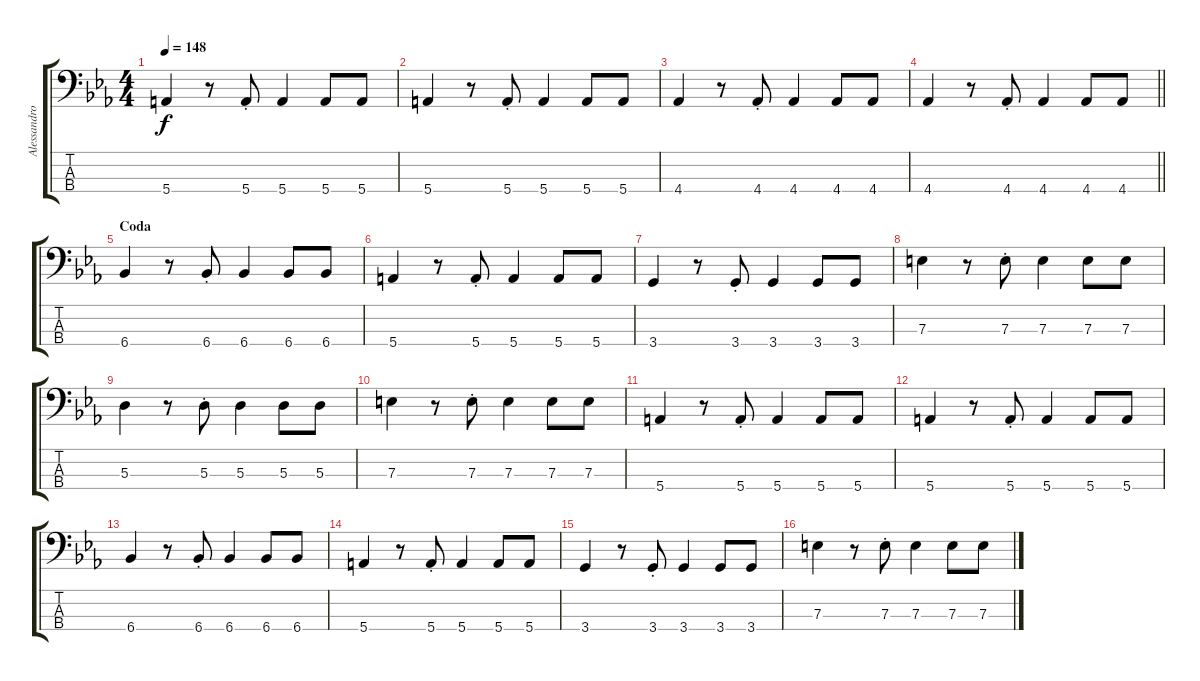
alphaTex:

\track ("Alessandro Majorino [Basso]" "Alessandro") {instrument electricbassfinger}
\staff {score tabs}
\tuning (G2 D2 A1 E1) {hide}
\ts (4 4)
\tempo 148
\clef f4
\ks cminor
5.4.4{dy f} r.8 5.4{st}.8 5.4.4 5.4.8 5.4.8 |
5.4.4 r.8 5.4{st}.8 5.4.4 5.4.8 5.4.8 |
4.4.4 r.8 4.4{st}.8 4.4.4 4.4.8 4.4.8 |
\barLineRight lightlight
4.4.4 r.8 4.4{st}.8 4.4.4 4.4.8 4.4.8 |
\section ("" "Coda")
6.4.4 r.8 6.4{st}.8 6.4.4 6.4.8 6.4.8 |
5.4.4 r.8 5.4{st}.8 5.4.4 5.4.8 5.4.8 |
3.4.4 r.8 3.4{st}.8 3.4.4 3.4.8 3.4.8 |
7.3.4 r.8 7.3{st}.8 7.3.4 7.3.8 7.3.8 |
5.3.4 r.8 5.3{st}.8 5.3.4 5.3.8 5.3.8 |
7.3.4 r.8 7.3{st}.8 7.3.4 7.3.8 7.3.8 |
5.4.4 r.8 5.4{st}.8 5.4.4 5.4.8 5.4.8 |
5.4.4 r.8 5.4{st}.8 5.4.4 5.4.8 5.4.8 |
6.4.4 r.8 6.4{st}.8 6.4.4 6.4.8 6.4.8 |
5.4.4 r.8 5.4{st}.8 5.4.4 5.4.8 5.4.8 |
3.4.4 r.8 3.4{st}.8 3.4.4 3.4.8 3.4.8 |
7.3.4 r.8 7.3{st}.8 7.3.4 7.3.8 7.3.8
